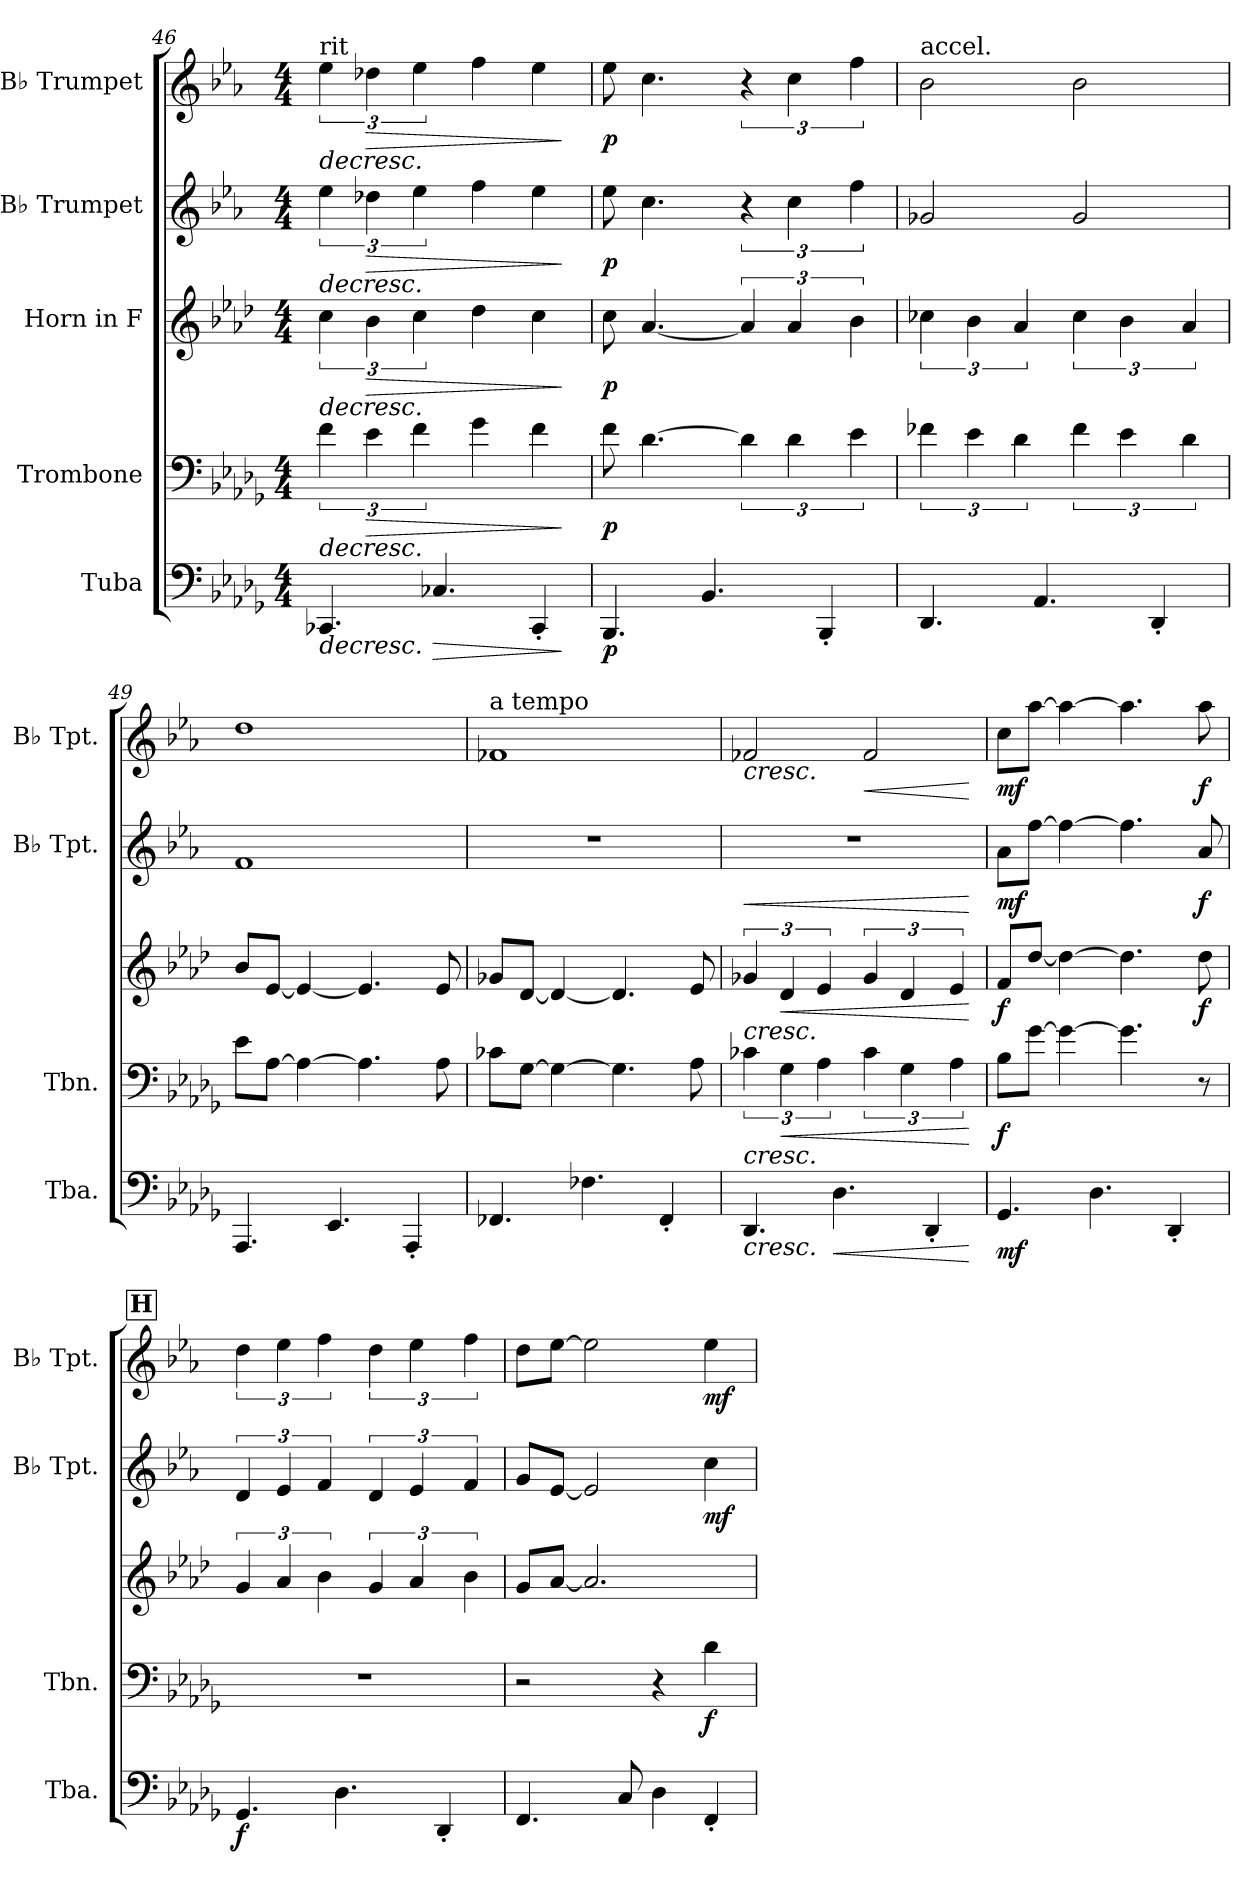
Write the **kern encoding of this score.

**kern	**dynam	**kern	**dynam	**kern	**dynam	**kern	**dynam	**kern	**dynam
*part5	*part5	*part4	*part4	*part3	*part3	*part2	*part2	*part1	*part1
*staff5	*staff5	*staff4	*staff4	*staff3	*staff3	*staff2	*staff2	*staff1	*staff1
*I"Tuba	*	*I"Trombone	*	*I"Horn in F	*	*I"B♭ Trumpet	*	*I"B♭ Trumpet	*
*I'Tba.	*	*I'Tbn.	*	*	*	*I'B♭ Tpt.	*	*I'B♭ Tpt.	*
*clefF4	*	*clefF4	*	*clefG2	*	*clefG2	*	*clefG2	*
*	*	*	*	*ITrd4c7	*	*ITrd1c2	*	*ITrd1c2	*
*k[b-e-a-d-g-]	*	*k[b-e-a-d-g-]	*	*k[b-e-a-d-g-]	*	*k[b-e-a-d-g-]	*	*k[b-e-a-d-g-]	*
*D-:	*	*D-:	*	*D-:	*	*D-:	*	*D-:	*
*M4/4	*	*M4/4	*	*M4/4	*	*M4/4	*	*M4/4	*
*MM88	*	*MM88	*	*MM88	*	*MM88	*	*MM88	*
=46	=46	=46	=46	=46	=46	=46	=46	=46	=46
!	!	!	!	!	!	!	!	!LO:TX:a:t=rit	!
!	!LO:HP:b	!	!LO:HP:b	!	!LO:HP:b	!	!LO:HP:b	!	!LO:HP:b
4.CC-X/	>	6f\	>	6f\	>	6dd-\	>	6dd-\	>
!	!	!	!LO:HP:b	!	!LO:HP:b	!	!LO:HP:b	!	!LO:HP:b
.	.	6e-\	>	6e-\	>	6cc-X\	>	6cc-X\	>
.	.	6f\	.	6f\	.	6dd-\	.	6dd-\	.
!	!LO:HP:b	!	!	!	!	!	!	!	!
4.C-X/	>	.	.	.	.	.	.	.	.
.	.	4g-\	.	4g-\	.	4ee-\	.	4ee-\	.
4CC-'/	.	4f\	.	4f\	.	4dd-\	.	4dd-\	.
.	] ]	.	] ]	.	] ]	.	] ]	.	] ]
=47	=47	=47	=47	=47	=47	=47	=47	=47	=47
*	*	*	*	*	*	*	*	*MM84	*
!	!LO:DY:b	!	!LO:DY:b	!	!LO:DY:b	!	!LO:DY:b	!	!LO:DY:b
4.BBB-/	p	8f\	p	8f\	p	8dd-\	p	8dd-\	p
.	.	[4.d-\	.	[4.d-/	.	4.b-\	.	4.b-\	.
4.BB-/	.	.	.	.	.	.	.	.	.
.	.	6d-\]	.	6d-/]	.	6r	.	6r	.
.	.	6d-\	.	6d-/	.	6b-\	.	6b-\	.
4BBB-'/	.	.	.	.	.	.	.	.	.
.	.	6e-\	.	6e-\	.	6ee-\	.	6ee-\	.
=48	=48	=48	=48	=48	=48	=48	=48	=48	=48
*	*	*	*	*	*	*	*	*MM80	*
!	!	!	!	!	!	!	!	!LO:TX:a:t=accel.	!
4.DD-/	.	6f-X\	.	6f-X\	.	2f-X/	.	2a-\	.
.	.	6e-\	.	6e-\	.	.	.	.	.
.	.	6d-\	.	6d-/	.	.	.	.	.
4.AA-/	.	.	.	.	.	.	.	.	.
*	*	*	*	*	*	*	*	*MM84	*
.	.	6f-\	.	6f-\	.	2f-/	.	2a-\	.
.	.	6e-\	.	6e-\	.	.	.	.	.
4DD-'/	.	.	.	.	.	.	.	.	.
.	.	6d-\	.	6d-/	.	.	.	.	.
!!LO:PB:g=z
=49	=49	=49	=49	=49	=49	=49	=49	=49	=49
*	*	*	*	*	*	*	*	*^	*
4.AAA-/	.	8e-\L	.	8e-/L	.	1e-	.	1cc	2ryy	.
.	.	[8A-\J	.	[8A-/J	.	.	.	.	.	.
.	.	4A-\_	.	4A-/_	.	.	.	.	.	.
4.EE-/	.	.	.	.	.	.	.	.	.	.
*	*	*	*	*	*	*	*	*MM88	*	*
.	.	4.A-\]	.	4.A-/]	.	.	.	.	2ryy	.
4AAA-'/	.	.	.	.	.	.	.	.	.	.
.	.	8A-\	.	8A-/	.	.	.	.	.	.
=50	=50	=50	=50	=50	=50	=50	=50	=50	=50	=50
!	!	!	!	!	!	!	!	!LO:TX:a:t=a tempo	!	!
4.FF-X/	.	8c-X\L	.	8c-X/L	.	1r	.	1e--X	2ryy	.
.	.	[8G-\J	.	[8G-/J	.	.	.	.	.	.
.	.	4G-\_	.	4G-/_	.	.	.	.	.	.
4.F-X\	.	.	.	.	.	.	.	.	.	.
*	*	*	*	*	*	*	*	*MM92	*	*
.	.	4.G-\]	.	4.G-/]	.	.	.	.	2ryy	.
4FF-'/	.	.	.	.	.	.	.	.	.	.
.	.	8A-\	.	8A-/	.	.	.	.	.	.
=51	=51	=51	=51	=51	=51	=51	=51	=51	=51	=51
!	!LO:HP:b	!	!LO:HP:b	!	!LO:HP:b	!	!LO:HP:b	!	!	!LO:HP:b
*	*	*	*	*	*	*	*	*v	*v	*
4.DD-/	<	6c-X\	<	6c-X/	<	1r	<	2e--X/	<
!	!	!	!LO:HP:b	!	!LO:HP:b	!	!	!	!
.	.	6G-\	<	6G-/	<	.	.	.	.
.	.	6A-\	.	6A-/	.	.	.	.	.
!	!LO:HP:b	!	!	!	!	!	!	!	!
4.D-\	<	.	.	.	.	.	.	.	.
!	!	!	!	!	!	!	!	!	!LO:HP:b
.	.	6c-\	.	6c-/	.	.	.	2e--/	<
.	.	6G-\	.	6G-/	.	.	.	.	.
4DD-'/	.	.	.	.	.	.	.	.	.
.	.	6A-\	.	6A-/	.	.	.	.	.
.	[ [	.	[ [	.	[ [	.	[	.	[ [
=52	=52	=52	=52	=52	=52	=52	=52	=52	=52
!	!LO:DY:b	!	!LO:DY:b	!	!LO:DY:b	!	!LO:DY:b	!	!LO:DY:b
4.GG-/	mf	8B-\L	f	8B-/L	f	8g-\L	mf	8b-\L	mf
.	.	[8g-\J	.	[8g-/J	.	[8ee-\J	.	[8gg-\J	.
.	.	4g-\_	.	4g-\_	.	4ee-\_	.	4gg-\_	.
4.D-\	.	.	.	.	.	.	.	.	.
.	.	4.g-\]	.	4.g-\]	.	4.ee-\]	.	4.gg-\]	.
4DD-'/	.	.	.	.	.	.	.	.	.
!	!	!	!	!	!LO:DY:b	!	!LO:DY:b	!	!LO:DY:b
.	.	8r	.	8g-\	f	8g-/	f	8gg-\	f
!!LO:LB:g=z
!!LO:REH:place=s1:a:B:fs=14:t=H
=53	=53	=53	=53	=53	=53	=53	=53	=53	=53
!	!LO:DY:b	!	!	!	!	!	!	!	!
4.GG-/	f	1r	.	6c/	.	6c/	.	6cc\	.
.	.	.	.	6d-/	.	6d-/	.	6dd-\	.
.	.	.	.	6e-\	.	6e-/	.	6ee-\	.
4.D-\	.	.	.	.	.	.	.	.	.
.	.	.	.	6c/	.	6c/	.	6cc\	.
.	.	.	.	6d-/	.	6d-/	.	6dd-\	.
4DD-'/	.	.	.	.	.	.	.	.	.
.	.	.	.	6e-\	.	6e-/	.	6ee-\	.
=54	=54	=54	=54	=54	=54	=54	=54	=54	=54
4.FF/	.	2r	.	8c/L	.	8f/L	.	8cc\L	.
.	.	.	.	[8d-/J	.	[8d-/J	.	[8dd-\J	.
.	.	.	.	2.d-/]	.	2d-/]	.	2dd-\]	.
8C/	.	.	.	.	.	.	.	.	.
4D-\	.	4r	.	.	.	.	.	.	.
!	!	!	!LO:DY:b	!	!	!	!LO:DY:b	!	!LO:DY:b
4FF'/	.	4d-\	f	.	.	4b-\	mf	4dd-\	mf
=	=	=	=	=	=	=	=	=	=
*-	*-	*-	*-	*-	*-	*-	*-	*-	*-
